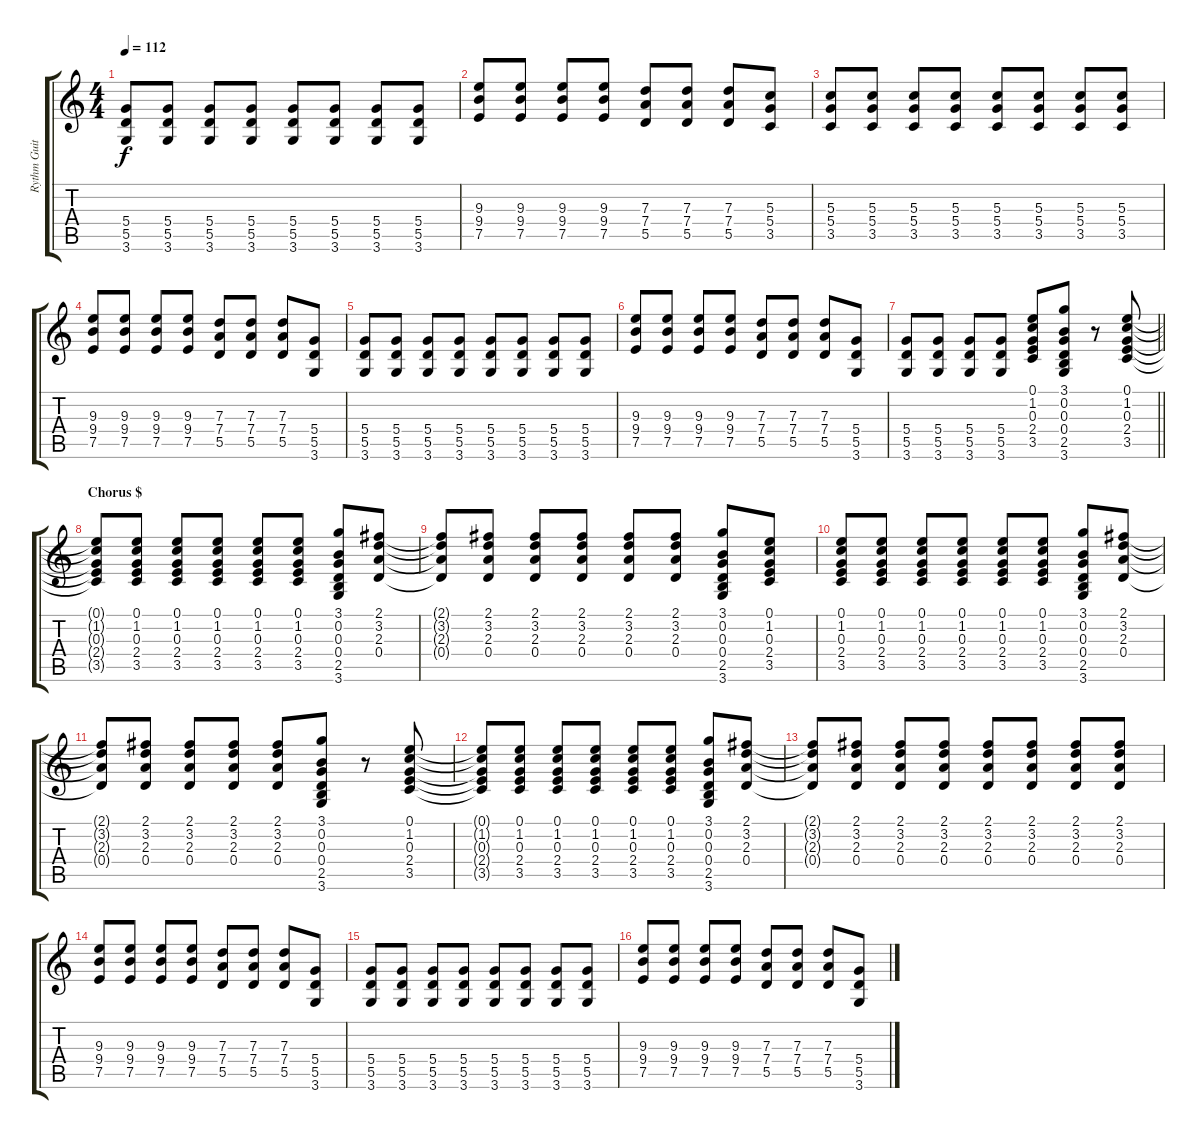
\track ("Rythm Guitar" "Rythm Guit") {instrument electricguitarmuted}
\staff {score tabs}
\tuning (E4 B3 G3 D3 A2 E2) {hide}
\ts (4 4)
\tempo 112
\clef g2
\ks c
(5.4 5.5 3.6).8{dy f} (5.4 5.5 3.6).8 (5.4 5.5 3.6).8 (5.4 5.5 3.6).8 (5.4 5.5 3.6).8 (5.4 5.5 3.6).8 (5.4 5.5 3.6).8 (5.4 5.5 3.6).8 |
(9.3 9.4 7.5).8 (9.3 9.4 7.5).8 (9.3 9.4 7.5).8 (9.3 9.4 7.5).8 (7.3 7.4 5.5).8 (7.3 7.4 5.5).8 (7.3 7.4 5.5).8 (5.3 5.4 3.5).8 |
(5.3 5.4 3.5).8 (5.3 5.4 3.5).8 (5.3 5.4 3.5).8 (5.3 5.4 3.5).8 (5.3 5.4 3.5).8 (5.3 5.4 3.5).8 (5.3 5.4 3.5).8 (5.3 5.4 3.5).8 |
(9.3 9.4 7.5).8 (9.3 9.4 7.5).8 (9.3 9.4 7.5).8 (9.3 9.4 7.5).8 (7.3 7.4 5.5).8 (7.3 7.4 5.5).8 (7.3 7.4 5.5).8 (5.4 5.5 3.6).8 |
(5.4 5.5 3.6).8 (5.4 5.5 3.6).8 (5.4 5.5 3.6).8 (5.4 5.5 3.6).8 (5.4 5.5 3.6).8 (5.4 5.5 3.6).8 (5.4 5.5 3.6).8 (5.4 5.5 3.6).8 |
(9.3 9.4 7.5).8 (9.3 9.4 7.5).8 (9.3 9.4 7.5).8 (9.3 9.4 7.5).8 (7.3 7.4 5.5).8 (7.3 7.4 5.5).8 (7.3 7.4 5.5).8 (5.4 5.5 3.6).8 |
\barLineRight lightlight
(5.4 5.5 3.6).8 (5.4 5.5 3.6).8 (5.4 5.5 3.6).8 (5.4 5.5 3.6).8 (0.1 1.2 0.3 2.4 3.5).8 (3.1 0.2 0.3 0.4 2.5 3.6).8 r.8 (0.1 1.2 0.3 2.4 3.5).8 |
\section ("" "Chorus $")
(0.1{t} 1.2{t} 0.3{t} 2.4{t} 3.5{t}).8 (0.1 1.2 0.3 2.4 3.5).8 (0.1 1.2 0.3 2.4 3.5).8 (0.1 1.2 0.3 2.4 3.5).8 (0.1 1.2 0.3 2.4 3.5).8 (0.1 1.2 0.3 2.4 3.5).8 (3.1 0.2 0.3 0.4 2.5 3.6).8 (2.1 3.2 2.3 0.4).8 |
(2.1{t} 3.2{t} 2.3{t} 0.4{t}).8 (2.1 3.2 2.3 0.4).8 (2.1 3.2 2.3 0.4).8 (2.1 3.2 2.3 0.4).8 (2.1 3.2 2.3 0.4).8 (2.1 3.2 2.3 0.4).8 (3.1 0.2 0.3 0.4 2.5 3.6).8 (0.1 1.2 0.3 2.4 3.5).8 |
(0.1 1.2 0.3 2.4 3.5).8 (0.1 1.2 0.3 2.4 3.5).8 (0.1 1.2 0.3 2.4 3.5).8 (0.1 1.2 0.3 2.4 3.5).8 (0.1 1.2 0.3 2.4 3.5).8 (0.1 1.2 0.3 2.4 3.5).8 (3.1 0.2 0.3 0.4 2.5 3.6).8 (2.1 3.2 2.3 0.4).8 |
(2.1{t} 3.2{t} 2.3{t} 0.4{t}).8 (2.1 3.2 2.3 0.4).8 (2.1 3.2 2.3 0.4).8 (2.1 3.2 2.3 0.4).8 (2.1 3.2 2.3 0.4).8 (3.1 0.2 0.3 0.4 2.5 3.6).8 r.8 (0.1 1.2 0.3 2.4 3.5).8 |
(0.1{t} 1.2{t} 0.3{t} 2.4{t} 3.5{t}).8 (0.1 1.2 0.3 2.4 3.5).8 (0.1 1.2 0.3 2.4 3.5).8 (0.1 1.2 0.3 2.4 3.5).8 (0.1 1.2 0.3 2.4 3.5).8 (0.1 1.2 0.3 2.4 3.5).8 (3.1 0.2 0.3 0.4 2.5 3.6).8 (2.1 3.2 2.3 0.4).8 |
(2.1{t} 3.2{t} 2.3{t} 0.4{t}).8 (2.1 3.2 2.3 0.4).8 (2.1 3.2 2.3 0.4).8 (2.1 3.2 2.3 0.4).8 (2.1 3.2 2.3 0.4).8 (2.1 3.2 2.3 0.4).8 (2.1 3.2 2.3 0.4).8 (2.1 3.2 2.3 0.4).8 |
(9.3 9.4 7.5).8 (9.3 9.4 7.5).8 (9.3 9.4 7.5).8 (9.3 9.4 7.5).8 (7.3 7.4 5.5).8 (7.3 7.4 5.5).8 (7.3 7.4 5.5).8 (5.4 5.5 3.6).8 |
(5.4 5.5 3.6).8 (5.4 5.5 3.6).8 (5.4 5.5 3.6).8 (5.4 5.5 3.6).8 (5.4 5.5 3.6).8 (5.4 5.5 3.6).8 (5.4 5.5 3.6).8 (5.4 5.5 3.6).8 |
(9.3 9.4 7.5).8 (9.3 9.4 7.5).8 (9.3 9.4 7.5).8 (9.3 9.4 7.5).8 (7.3 7.4 5.5).8 (7.3 7.4 5.5).8 (7.3 7.4 5.5).8 (5.4 5.5 3.6).8
